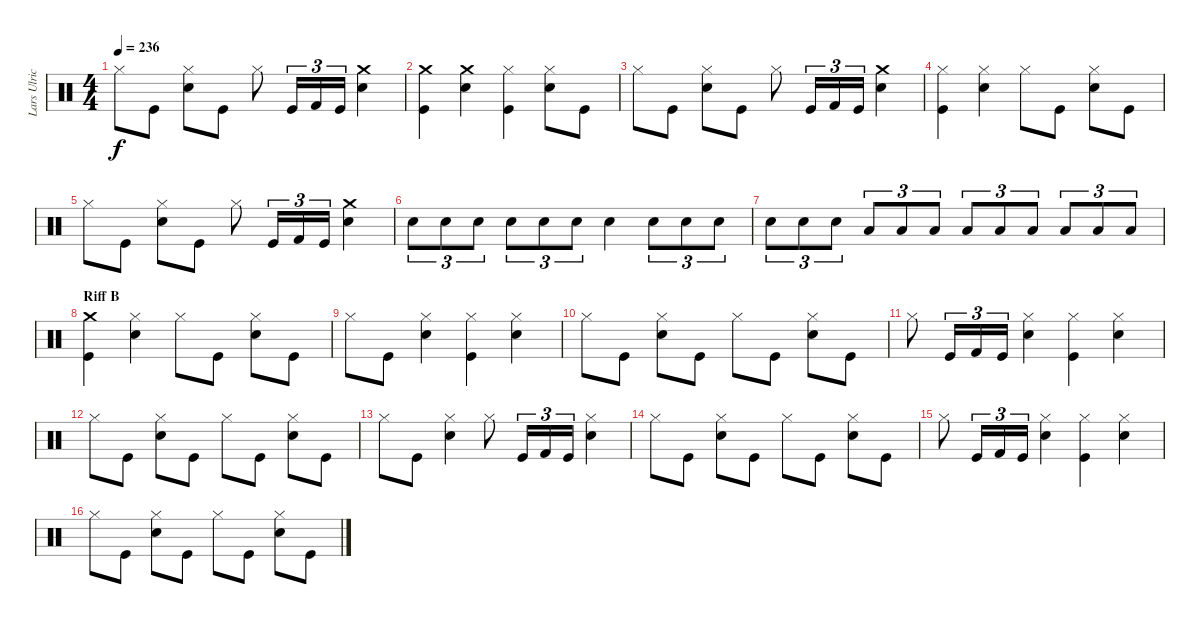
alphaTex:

\track ("Lars Ulrich (Drums)" "Lars Ulric") {instrument percussion}
\staff {score}
\articulation defaults
\ts (4 4)
\tempo 236
\clef neutral
\ks c "Hi-Hat (closed)".8{dy f} "Kick (hit)".8
("Snare (hit) 2" "Hi-Hat (closed)").8 "Kick (hit)".8 "Hi-Hat (closed)".8 "Kick (hit)".16{tu (3 2)} "Kick (hit) 2".16{tu (3 2)} "Kick (hit)".16{tu (3 2)} ("Crash medium (hit)" "Snare (hit) 2").4 |
("Kick (hit)" "Crash medium (hit)").4 ("Snare (hit) 2" "Crash medium (hit)").4 ("Hi-Hat (closed)" "Kick (hit)").4 ("Snare (hit) 2" "Hi-Hat (closed)").8 "Kick (hit)".8 |
"Hi-Hat (closed)".8 "Kick (hit)".8 ("Snare (hit) 2" "Hi-Hat (closed)").8 "Kick (hit)".8 "Hi-Hat (closed)".8 "Kick (hit)".16{tu (3 2)} "Kick (hit) 2".16{tu (3 2)} "Kick (hit)".16{tu (3 2)} ("Crash medium (hit)" "Snare (hit) 2").4 |
("Hi-Hat (closed)" "Kick (hit)").4 ("Snare (hit) 2" "Hi-Hat (closed)").4 "Hi-Hat (closed)".8 "Kick (hit)".8 ("Snare (hit) 2" "Hi-Hat (closed)").8 "Kick (hit)".8 |
"Hi-Hat (closed)".8 "Kick (hit)".8 ("Snare (hit) 2" "Hi-Hat (closed)").8 "Kick (hit)".8 "Hi-Hat (closed)".8 "Kick (hit)".16{tu (3 2)} "Kick (hit) 2".16{tu (3 2)} "Kick (hit)".16{tu (3 2)} ("Crash medium (hit)" "Snare (hit) 2").4 |
"Snare (hit) 2".8{tu (3 2)} "Snare (hit) 2".8{tu (3 2)} "Snare (hit) 2".8{tu (3 2)} "Snare (hit) 2".8{tu (3 2)} "Snare (hit) 2".8{tu (3 2)} "Snare (hit) 2".8{tu (3 2)} "Snare (hit) 2".4 "Snare (hit) 2".8{tu (3 2)} "Snare (hit) 2".8{tu (3 2)} "Snare (hit) 2".8{tu (3 2)} |
"Snare (hit) 2".8{tu (3 2)} "Snare (hit) 2".8{tu (3 2)} "Snare (hit) 2".8{tu (3 2)} "Low Tom (hit)".8{tu (3 2)} "Low Tom (hit)".8{tu (3 2)} "Low Tom (hit)".8{tu (3 2)} "Low Tom (hit)".8{tu (3 2)} "Low Tom (hit)".8{tu (3 2)} "Low Tom (hit)".8{tu (3 2)} "Low Tom (hit)".8{tu (3 2)} "Low Tom (hit)".8{tu (3 2)} "Low Tom (hit)".8{tu (3 2)} |
\section ("" "Riff B")
("Crash medium (hit)" "Kick (hit)").4 ("Hi-Hat (closed)" "Snare (hit) 2").4 "Hi-Hat (closed)".8 "Kick (hit)".8 ("Snare (hit) 2" "Hi-Hat (closed)").8 "Kick (hit)".8 |
"Hi-Hat (closed)".8 "Kick (hit)".8 ("Snare (hit) 2" "Hi-Hat (closed)").4 ("Hi-Hat (closed)" "Kick (hit)").4 ("Snare (hit) 2" "Hi-Hat (closed)").4 |
"Hi-Hat (closed)".8 "Kick (hit)".8 ("Snare (hit) 2" "Hi-Hat (closed)").8 "Kick (hit)".8 "Hi-Hat (closed)".8 "Kick (hit)".8 ("Snare (hit) 2" "Hi-Hat (closed)").8 "Kick (hit)".8 |
"Hi-Hat (closed)".8 "Kick (hit)".16{tu (3 2)} "Kick (hit) 2".16{tu (3 2)} "Kick (hit)".16{tu (3 2)} ("Snare (hit) 2" "Hi-Hat (closed)").4 ("Kick (hit)" "Hi-Hat (closed)").4 ("Hi-Hat (closed)" "Snare (hit) 2").4 |
"Hi-Hat (closed)".8 "Kick (hit)".8 ("Snare (hit) 2" "Hi-Hat (closed)").8 "Kick (hit)".8 "Hi-Hat (closed)".8 "Kick (hit)".8 ("Snare (hit) 2" "Hi-Hat (closed)").8 "Kick (hit)".8 |
"Hi-Hat (closed)".8 "Kick (hit)".8 ("Snare (hit) 2" "Hi-Hat (closed)").4 "Hi-Hat (closed)".8 "Kick (hit)".16{tu (3 2)} "Kick (hit) 2".16{tu (3 2)} "Kick (hit)".16{tu (3 2)} ("Snare (hit) 2" "Hi-Hat (closed)").4 |
"Hi-Hat (closed)".8 "Kick (hit)".8 ("Snare (hit) 2" "Hi-Hat (closed)").8 "Kick (hit)".8 "Hi-Hat (closed)".8 "Kick (hit)".8 ("Snare (hit) 2" "Hi-Hat (closed)").8 "Kick (hit)".8 |
"Hi-Hat (closed)".8 "Kick (hit)".16{tu (3 2)} "Kick (hit) 2".16{tu (3 2)} "Kick (hit)".16{tu (3 2)} ("Snare (hit) 2" "Hi-Hat (closed)").4 ("Kick (hit)" "Hi-Hat (closed)").4 ("Hi-Hat (closed)" "Snare (hit) 2").4 |
"Hi-Hat (closed)".8 "Kick (hit)".8 ("Snare (hit) 2" "Hi-Hat (closed)").8 "Kick (hit)".8 "Hi-Hat (closed)".8 "Kick (hit)".8 ("Snare (hit) 2" "Hi-Hat (closed)").8 "Kick (hit)".8
